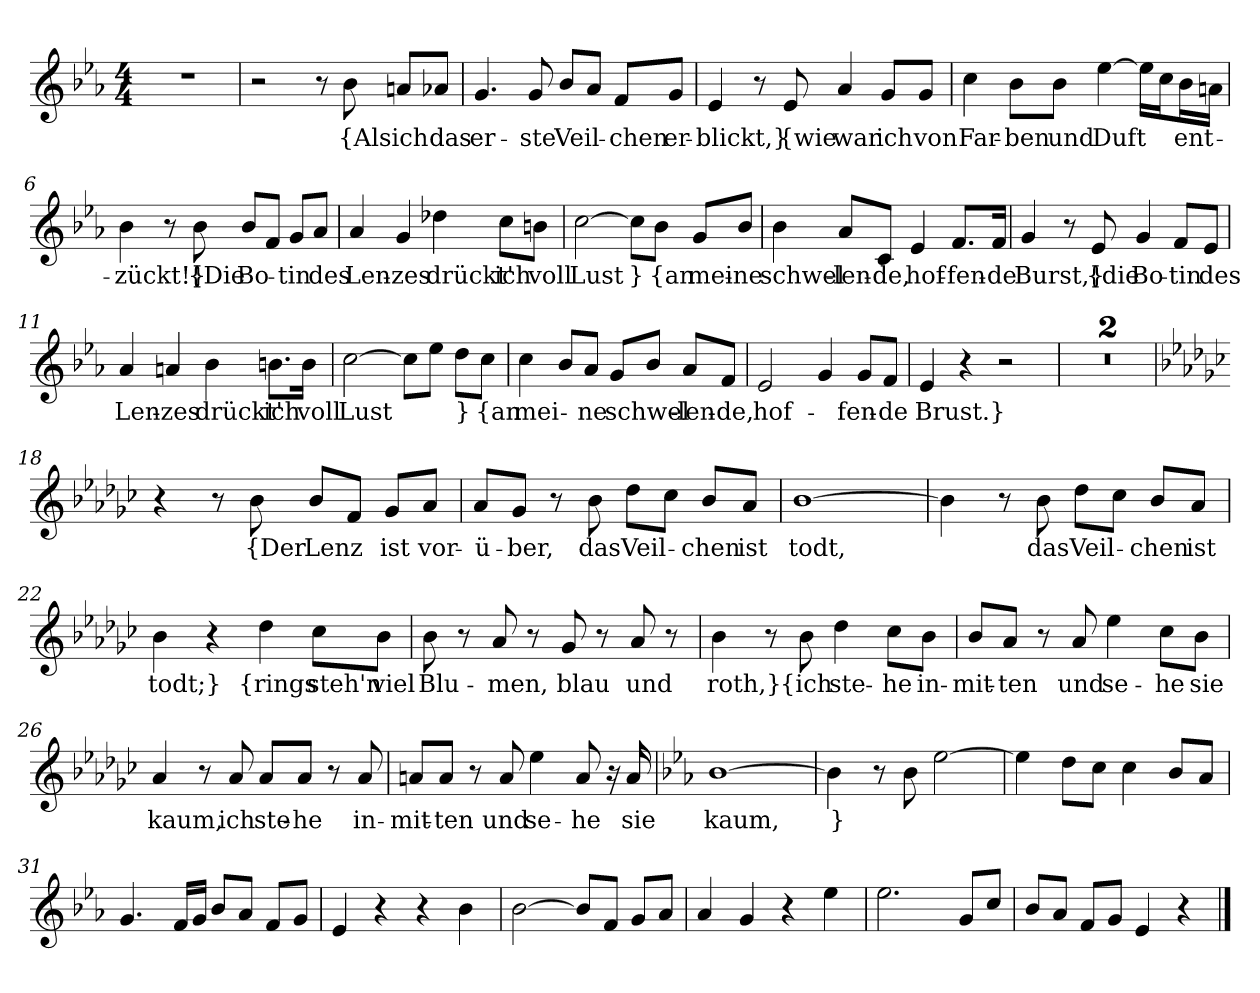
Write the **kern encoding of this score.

**kern	**text
*part1	*part1
*staff1	*staff1
*clefG2	*
*k[b-e-a-]	*
*M4/4	*
=1	=1
1r	.
=2	=2
2r	.
8r	.
8b-	{Als
8an/L	ich
8a-X/J	das
=3	=3
4.g	er-
8g	-ste
8b-/L	Veil-
8a-/J	.
8f/L	-chen
8g/J	er-
=4	=4
4e-	-blickt,}
8r	.
8e-	{wie
4a-	war
8g/L	ich
8g/J	von
=5	=5
4cc	Far-
8b-\L	-ben
8b-\J	und
[4ee-	Duft
16ee-\LL]	.
16cc\J	.
16b-\L	ent-
16an\JJ	.
=6	=6
4b-	-zückt!}
8r	.
8b-	{Die
8b-/L	Bo-
8f/J	.
8g/L	-tin
8a-/J	des
=7	=7
4a-	Len-
4g	-zes
4dd-X	drückt'
8cc\L	ich
8bn\J	voll
=8	=8
[2cc	Lust
8cc\L]	}
8b-\J	{an
8g/L	mei-
8b-/J	-ne
=9	=9
4b-	schwel-
8a-/L	-len-
8c/J	-de,
4e-	hof-
8.f/L	-fen-
16f/Jk	-de
=10	=10
4g	Burst,}
8r	.
8e-	{die
4g	Bo-
8f/L	-tin
8e-/J	des
=11	=11
4a-	Len-
4an	-zes
4b-	drückt'
8.bn\L	ich
16b\Jk	voll
=12	=12
[2cc	Lust
8cc\L]	.
8ee-\J	.
8dd\L	}
8cc\J	{an
=13	=13
4cc	mei-
8b-/L	.
8a-/J	-ne
8g/L	schwel-
8b-/J	.
8a-/L	-len-
8f/J	-de,
=14	=14
2e-	hof-
4g	.
8g/L	-fen-
8f/J	-de
=15	=15
4e-	Brust.}
4r	.
2r	.
=16	=16
1r	.
=17	=17
1r	.
=18	=18
*k[b-e-a-d-g-c-]	*
4r	.
8r	.
8b-	{Der
8b-/L	Lenz
8f/J	.
8g-/L	ist
8a-/J	vor-
=19	=19
8a-/L	-ü-
8g-/J	-ber,
8r	.
8b-	das
8dd-\L	Veil-
8cc-\J	.
8b-/L	-chen
8a-/J	ist
=20	=20
[1b-	todt,
=21	=21
4b-]	.
8r	.
8b-	das
8dd-\L	Veil-
8cc-\J	.
8b-/L	-chen
8a-/J	ist
=22	=22
4b-	todt;}
4r	.
4dd-	{rings
8cc-\L	steh'n
8b-\J	viel
=23	=23
8b-	Blu-
8r	.
8a-	-men,
8r	.
8g-	blau
8r	.
8a-	und
8r	.
=24	=24
4b-	roth,}
8r	.
8b-	{ich
4dd-	ste-
8cc-\L	-he
8b-\J	in-
=25	=25
8b-/L	-mit-
8a-/J	-ten
8r	.
8a-	und
4ee-	se-
8cc-\L	-he
8b-\J	sie
=26	=26
4a-	kaum,
8r	.
8a-	ich
8a-/L	ste-
8a-/J	-he
8r	.
8a-	in-
=27	=27
8an/L	-mit-
8a/J	-ten
8r	.
8a	und
4ee-	se-
8a	-he
16r	.
16a	sie
=28	=28
*k[b-e-a-]	*
[1b-	kaum,
=29	=29
4b-]	}
8r	.
8b-	.
[2ee-	.
=30	=30
4ee-]	.
8dd\L	.
8cc\J	.
4cc	.
8b-/L	.
8a-/J	.
=31	=31
4.g	.
16f/LL	.
16g/JJ	.
8b-/L	.
8a-/J	.
8f/L	.
8g/J	.
=32	=32
4e-	.
4r	.
4r	.
4b-	.
=33	=33
[2b-	.
8b-/L]	.
8f/J	.
8g/L	.
8a-/J	.
=34	=34
4a-	.
4g	.
4r	.
4ee-	.
=35	=35
2.ee-	.
8g/L	.
8cc/J	.
=36	=36
8b-/L	.
8a-/J	.
8f/L	.
8g/J	.
4e-	.
4r	.
==	==
*-	*-
